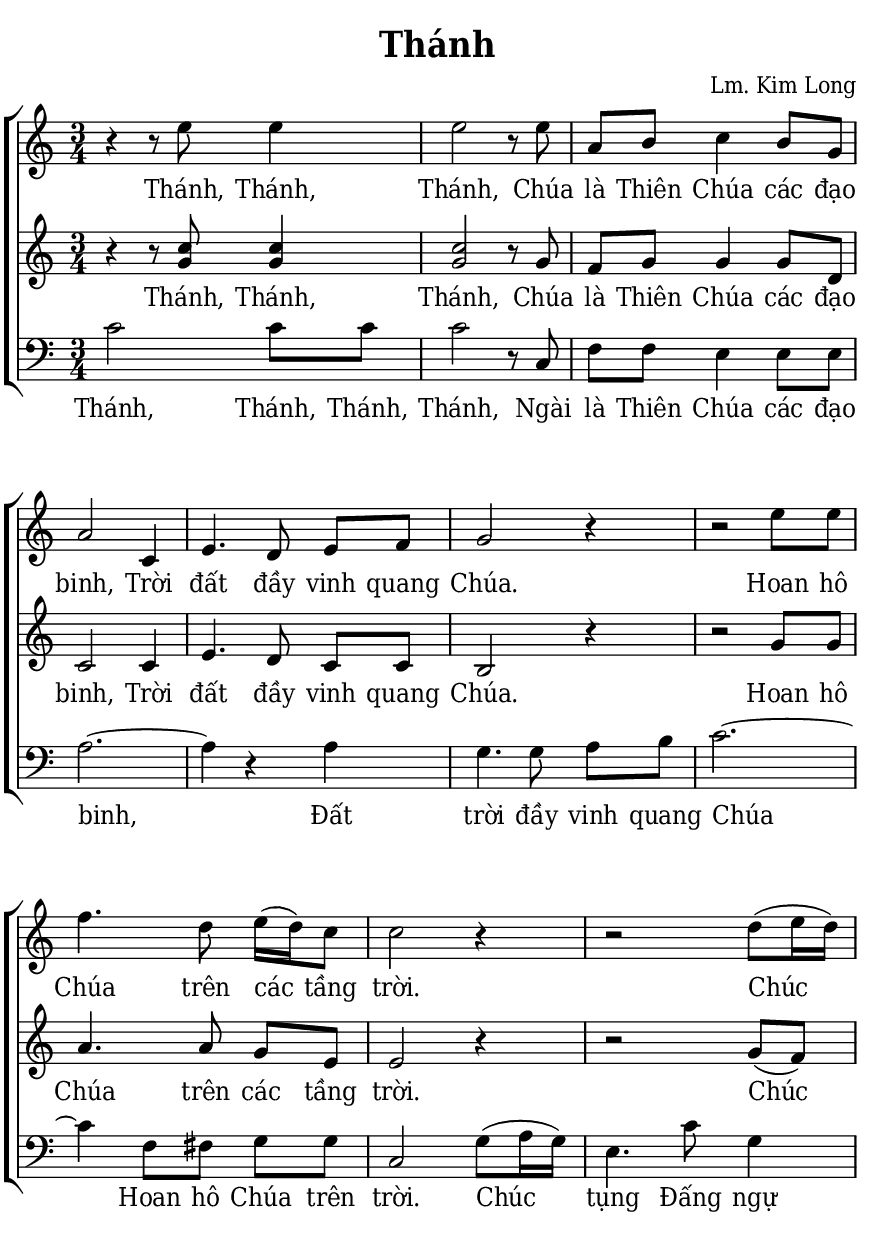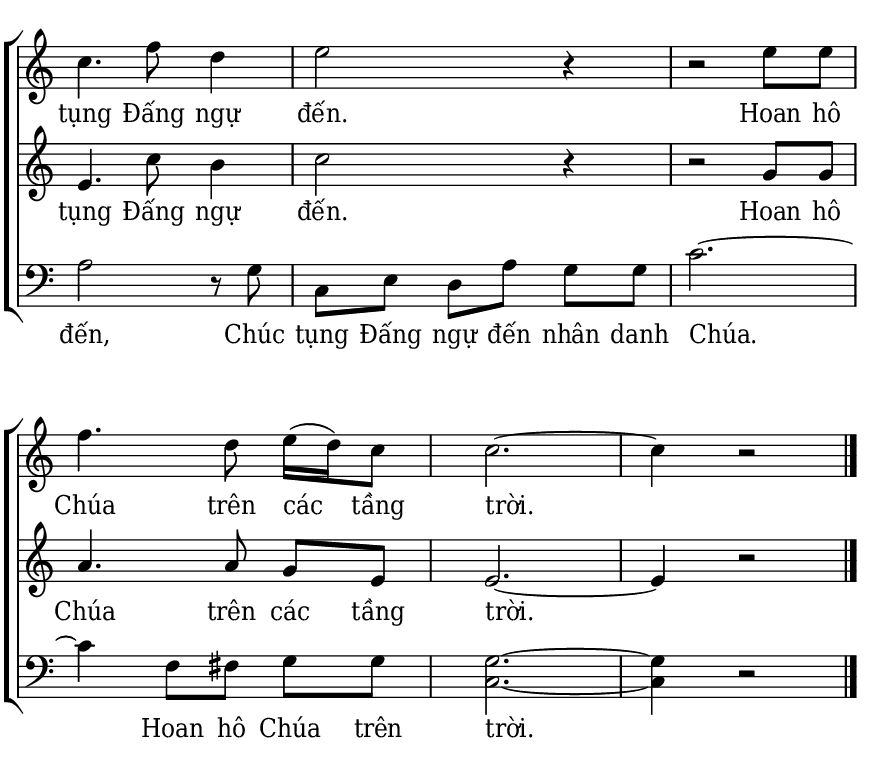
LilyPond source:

% Cài đặt chung
\version "2.22.1"
\include "english.ly"

\header {
  title = "Thánh"
  composer = "Lm. Kim Long"
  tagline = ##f
}

% Nhạc điệp khúc
nhacDiepKhucSop = \relative c'' {
  r4 r8 e e4 |
  e2 r8 e |
  a, b c4 b8 g |
  a2 c,4 |
  e4. d8 e f |
  g2 r4 |
  r2 e'8 e |
  f4. d8 e16 (d) c8 |
  c2 r4 |
  r2 d8 (e16 d) |
  c4. f8 d4 |
  e2 r4 |
  r2 e8 e |
  f4. d8 e16 (d) c8 |
  c2. ~ |
  c4 r2 \bar "|."
}

nhacDiepKhucAlto = \relative c'' {
  r4 r8 <c g> <c g>4 |
  <c g>2 r8 g |
  f g g4 g8 d |
  c2 c4 |
  e4. d8 c c |
  b2 r4 |
  r2 g'8 g |
  a4. a8 g [e] |
  e2 r4 |
  r2 g8 (f) |
  e4. c'8 b4 |
  c2 r4 |
  r2 g8 g |
  a4. a8 g [e] |
  e2. ~ |
  e4 r2
}

nhacDiepKhucBas = \relative c' {
  c2 c8 c |
  c2 r8 c, |
  f f e4 e8 e |
  a2. ~ |
  a4 r a |
  g4. g8 a b |
  c2. ~ |
  c4 f,8 fs g g |
  c,2 g'8 (a16 g) |
  e4. c'8 g4 |
  a2 r8 g |
  c, e d a' g g |
  c2. ~ |
  c4 f,8 fs g g |
  <g c,>2. ~ |
  <g c,>4 r2
}

% Lời điệp khúc
loiDiepKhucSop = \lyricmode {
  Thánh, Thánh, Thánh,
  Chúa là Thiên Chúa các đạo binh,
  Trời đất đầy vinh quang Chúa.
  Hoan hô Chúa trên các tầng trời.
  Chúc tụng Đấng ngự đến.
  Hoan hô Chúa trên các tầng trời.
}

loiDiepKhucBas = \lyricmode {
  Thánh, Thánh, Thánh, Thánh,
  Ngài là Thiên Chúa các đạo binh,
  Đất trời đầy vinh quang Chúa
  Hoan hô Chúa trên trời.
  Chúc tụng Đấng ngự đến,
  Chúc tụng Đấng ngự đến nhân danh Chúa.
  Hoan hô Chúa trên trời.
}

% Dàn trang
\paper {
  #(set-paper-size "a5")
  top-margin = 3\mm
  bottom-margin = 3\mm
  left-margin = 3\mm
  right-margin = 3\mm
  indent = #0
  #(define fonts
	 (make-pango-font-tree "Deja Vu Serif Condensed"
	 		       "Deja Vu Serif Condensed"
			       "Deja Vu Serif Condensed"
			       (/ 20 20)))
  print-page-number = ##f
}

TongNhip = {
  \key c \major \time 3/4
  \set Timing.beamExceptions = #'()
  \set Timing.baseMoment = #(ly:make-moment 1/4)
}

\score {
  \new ChoirStaff <<
    \new Staff <<
        \clef treble
        \new Voice = beSop {
          \TongNhip \nhacDiepKhucSop
        }
        \new Lyrics \lyricsto beSop \loiDiepKhucSop
    >>
    \new Staff <<
        \clef treble
        \new Voice = beAlto {
          \TongNhip \nhacDiepKhucAlto
        }
        \new Lyrics \lyricsto beAlto \loiDiepKhucSop
    >>
    \new Staff <<
        \clef bass
        \new Voice = beBas {
          \TongNhip \nhacDiepKhucBas
        }
        \new Lyrics \lyricsto beBas \loiDiepKhucBas
    >>
  >>
  \layout {
    \override Lyrics.LyricSpace.minimum-distance = #1
    \override Score.BarNumber.break-visibility = ##(#f #f #f)
    \override Score.SpacingSpanner.uniform-stretching = ##t
  }
}
